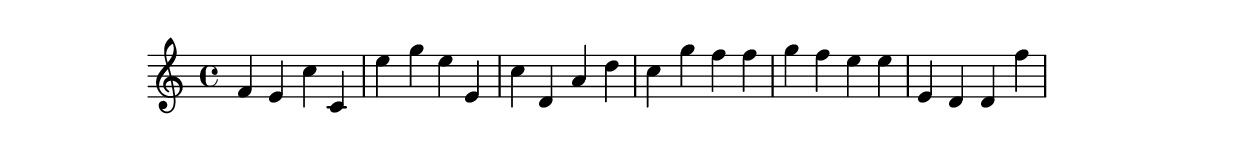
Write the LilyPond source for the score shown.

%% Do not edit this file; it is auto-generated from LSR http://lsr.dsi.unimi.it
%% This file is in the public domain.
\version "2.11.57"

\header {
  lsrtags = "pitches"

  texidoces = "
Este fragmento de código basado en Scheme genera
24 notas aleatorias (o tantas como se necesiten), basándose en la
hora actual (o en cualquier número pseudo-aleatorio que se
especifique en su lugar, para obtener las mismas notas aleatorias
cada vez): es decir, para obtener distintos patrones de notas,
sólo tiene que modificar este número.

"
  doctitlees = "Generación de notas aleatorias"

  texidoc = "
This Scheme-based snippet generates 24 random notes (or as many as
required), based on the current time (or any randomish number specified
instead, in order to obtain the same random notes each time): i.e., to
get different random note patterns, just change this number.

"
  doctitle = "Generating random notes"
} % begin verbatim
\score {
  { #(let ((random-state (seed->random-state (current-time))))
    (ly:export
     (make-music 'SequentialMusic 'elements
      (map (lambda x
           (let ((idx (random 12 random-state)))
            (make-music 'EventChord
             'elements (list (make-music 'NoteEvent
                              'duration (ly:make-duration 2 0 1 1)
                              'pitch (ly:make-pitch (quotient idx 7)
                                      (remainder idx 7)
                                      0))))))
       (make-list 24)))))
  }
}
